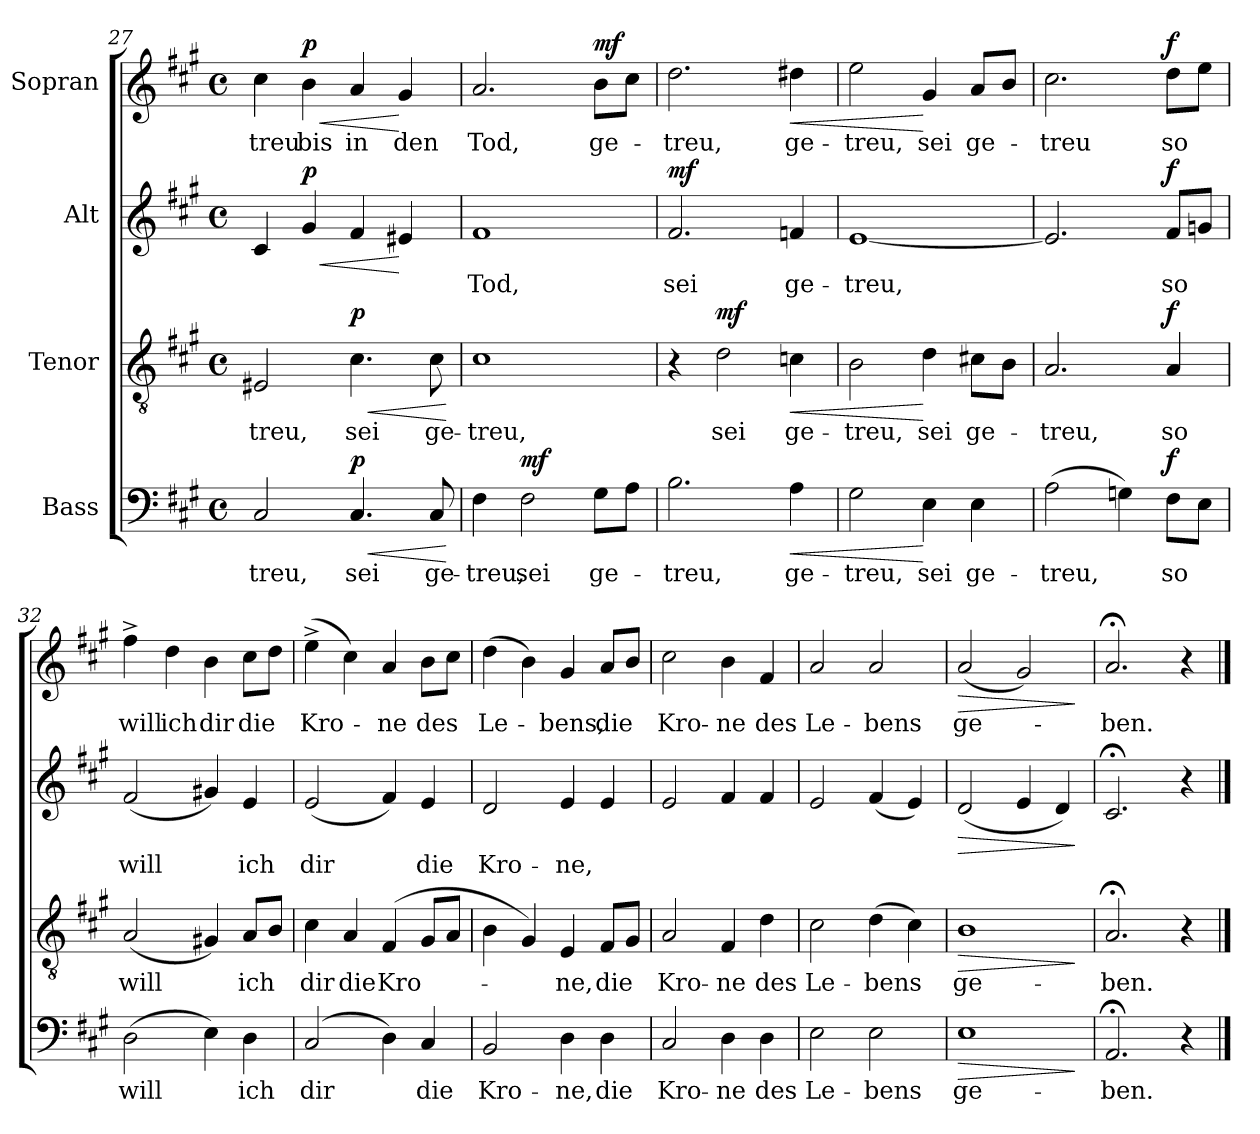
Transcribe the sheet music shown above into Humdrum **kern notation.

**kern	**text	**dynam	**kern	**text	**dynam	**kern	**text	**dynam	**kern	**text	**dynam
*part4	*part4	*part4	*part3	*part3	*part3	*part2	*part2	*part2	*part1	*part1	*part1
*staff4	*staff4	*staff4	*staff3	*staff3	*staff3	*staff2	*staff2	*staff2	*staff1	*staff1	*staff1
*I"Bass	*	*	*I"Tenor	*	*	*I"Alt	*	*	*I"Sopran	*	*
*clefF4	*	*	*clefGv2	*	*	*clefG2	*	*	*clefG2	*	*
*k[f#c#g#]	*	*	*k[f#c#g#]	*	*	*k[f#c#g#]	*	*	*k[f#c#g#]	*	*
*M4/4	*	*	*M4/4	*	*	*M4/4	*	*	*M4/4	*	*
*met(c)	*	*	*met(c)	*	*	*met(c)	*	*	*met(c)	*	*
=27	=27	=27	=27	=27	=27	=27	=27	=27	=27	=27	=27
!	!LO:LY:b	!	!	!LO:LY:b	!	!	!	!	!	!LO:LY:b	!
2C#/	-treu,	.	2E#X/	-treu,	.	4c#/	.	.	4cc#\	-treu	.
!	!	!	!	!	!	!	!	!LO:HP:b	!	!LO:LY:b	!LO:HP:b
!	!	!	!	!	!	!	!	!LO:DY:n=1:a	!	!	!LO:DY:n=1:a
.	.	.	.	.	.	4g#/	.	< p	4b\	bis	< p
!	!LO:LY:b	!LO:HP:b	!	!LO:LY:b	!LO:HP:b	!	!	!	!	!LO:LY:b	!
!	!	!LO:DY:n=1:a	!	!	!LO:DY:n=1:a	!	!	!	!	!	!
4.C#/	sei	< p	4.c#\	sei	< p	4f#/	.	.	4a/	in	.
!	!	!	!	!	!	!	!	!	!	!LO:LY:b	!
.	.	.	.	.	.	4e#X/	.	[	4g#/	den	[
!	!LO:LY:b	!	!	!LO:LY:b	!	!	!	!	!	!	!
8C#/	ge-	.	8c#\	ge-	.	.	.	.	.	.	.
.	.	[	.	.	[	.	.	.	.	.	.
!!LO:LB:g=z
=28	=28	=28	=28	=28	=28	=28	=28	=28	=28	=28	=28
!	!LO:LY:b	!	!	!LO:LY:b	!	!	!LO:LY:b	!	!	!LO:LY:b	!
4F#\	-treu,	.	1c#	-treu,	.	1f#	Tod,	.	2.a/	Tod,	.
!	!LO:LY:b	!LO:DY:a	!	!	!	!	!	!	!	!	!
2F#\	sei	mf	.	.	.	.	.	.	.	.	.
!	!LO:LY:b	!	!	!	!	!	!	!	!	!LO:LY:b	!LO:DY:a
8G#\L	ge-	.	.	.	.	.	.	.	8b\L	ge-	mf
8A\J	.	.	.	.	.	.	.	.	8cc#\J	.	.
=29	=29	=29	=29	=29	=29	=29	=29	=29	=29	=29	=29
!	!LO:LY:b	!	!	!	!	!	!LO:LY:b	!LO:DY:a	!	!LO:LY:b	!
2.B\	-treu,	.	4r	.	.	2.f#/	sei	mf	2.dd\	treu,	.
!	!	!	!	!LO:LY:b	!LO:DY:a	!	!	!	!	!	!
.	.	.	2d\	sei	mf	.	.	.	.	.	.
!	!LO:LY:b	!LO:HP:b	!	!LO:LY:b	!LO:HP:b	!	!LO:LY:b	!	!	!LO:LY:b	!LO:HP:b
4A\	ge-	<	4cn\	ge-	<	4fn/	ge-	.	4dd#X\	ge-	<
=30	=30	=30	=30	=30	=30	=30	=30	=30	=30	=30	=30
!	!LO:LY:b	!	!	!LO:LY:b	!	!	!LO:LY:b	!	!	!LO:LY:b	!
2G#\	-treu,	.	2B\	-treu,	.	[1e	-treu,	.	2ee\	-treu,	.
!	!LO:LY:b	!	!	!LO:LY:b	!	!	!	!	!	!LO:LY:b	!
4E\	sei	[	4d\	sei	[	.	.	.	4g#/	sei	[
!	!LO:LY:b	!	!	!LO:LY:b	!	!	!	!	!	!LO:LY:b	!
4E\	ge-	.	8c#X\L	ge-	.	.	.	.	8a/L	ge-	.
.	.	.	8B\J	.	.	.	.	.	8b/J	.	.
=31	=31	=31	=31	=31	=31	=31	=31	=31	=31	=31	=31
!	!LO:LY:b	!	!	!LO:LY:b	!	!	!	!	!	!LO:LY:b	!
(2A\	-treu,	.	2.A/	-treu,	.	2.e/]	.	.	2.cc#\	-treu	.
4Gn\)	.	.	.	.	.	.	.	.	.	.	.
!	!LO:LY:b	!LO:DY:a	!	!LO:LY:b	!LO:DY:a	!	!LO:LY:b	!LO:DY:a	!	!LO:LY:b	!LO:DY:a
8F#\L	so	f	4A/	so	f	8f#/L	so	f	8dd\L	so	f
8E\J	.	.	.	.	.	8gn/J	.	.	8ee\J	.	.
=32	=32	=32	=32	=32	=32	=32	=32	=32	=32	=32	=32
!	!LO:LY:b	!	!	!LO:LY:b	!	!	!LO:LY:b	!	!	!LO:LY:b	!
(2D\	will	.	(2A/	will	.	(2f#/	will	.	4ff#^\	will	.
!	!	!	!	!	!	!	!	!	!	!LO:LY:b	!
.	.	.	.	.	.	.	.	.	4dd\	ich	.
!	!	!	!	!	!	!	!	!	!	!LO:LY:b	!
4E\)	.	.	4G#X/)	.	.	4g#X/)	.	.	4b\	dir	.
!	!LO:LY:b	!	!	!LO:LY:b	!	!	!LO:LY:b	!	!	!LO:LY:b	!
4D\	ich	.	8A/L	ich	.	4e/	ich	.	8cc#\L	die	.
.	.	.	8B/J	.	.	.	.	.	8dd\J	.	.
!!LO:LB:g=z
=33	=33	=33	=33	=33	=33	=33	=33	=33	=33	=33	=33
!	!LO:LY:b	!	!	!LO:LY:b	!	!	!LO:LY:b	!	!	!LO:LY:b	!
(2C#/	dir	.	4c#\	dir	.	(2e/	dir	.	(4ee^\	Kro-	.
!	!	!	!	!LO:LY:b	!	!	!	!	!	!	!
.	.	.	4A/	die	.	.	.	.	4cc#\)	.	.
!	!	!	!	!LO:LY:b	!	!	!	!	!	!LO:LY:b	!
4D\)	.	.	(4F#/	Kro-	.	4f#/)	.	.	4a/	-ne	.
!	!LO:LY:b	!	!	!	!	!	!LO:LY:b	!	!	!LO:LY:b	!
4C#/	die	.	8G#/L	.	.	4e/	die	.	8b\L	des	.
.	.	.	8A/J	.	.	.	.	.	8cc#\J	.	.
=34	=34	=34	=34	=34	=34	=34	=34	=34	=34	=34	=34
!	!LO:LY:b	!	!	!	!	!	!LO:LY:b	!	!	!LO:LY:b	!
2BB/	Kro-	.	4B\	.	.	2d/	Kro-	.	(4dd\	Le-	.
.	.	.	4G#/)	.	.	.	.	.	4b\)	.	.
!	!LO:LY:b	!	!	!LO:LY:b	!	!	!LO:LY:b	!	!	!LO:LY:b	!
4D\	-ne,	.	4E/	-ne,	.	4e/	-ne,	.	4g#/	-bens,	.
!	!LO:LY:b	!	!	!LO:LY:b	!	!	!	!	!	!LO:LY:b	!
4D\	die	.	8F#/L	die	.	4e/	.	.	8a/L	die	.
.	.	.	8G#/J	.	.	.	.	.	8b/J	.	.
=35	=35	=35	=35	=35	=35	=35	=35	=35	=35	=35	=35
!	!LO:LY:b	!	!	!LO:LY:b	!	!	!	!	!	!LO:LY:b	!
2C#/	Kro-	.	2A/	Kro-	.	2e/	.	.	2cc#\	Kro-	.
!	!LO:LY:b	!	!	!LO:LY:b	!	!	!	!	!	!LO:LY:b	!
4D\	-ne	.	4F#/	-ne	.	4f#/	.	.	4b\	-ne	.
!	!LO:LY:b	!	!	!LO:LY:b	!	!	!	!	!	!LO:LY:b	!
4D\	des	.	4d\	des	.	4f#/	.	.	4f#/	des	.
=36	=36	=36	=36	=36	=36	=36	=36	=36	=36	=36	=36
!	!LO:LY:b	!	!	!LO:LY:b	!	!	!	!	!	!LO:LY:b	!
2E\	Le-	.	2c#\	Le-	.	2e/	.	.	2a/	Le-	.
!	!LO:LY:b	!	!	!LO:LY:b	!	!	!	!	!	!LO:LY:b	!
2E\	-bens	.	(4d\	-bens	.	(4f#/	.	.	2a/	-bens	.
.	.	.	4c#\)	.	.	4e/)	.	.	.	.	.
=37	=37	=37	=37	=37	=37	=37	=37	=37	=37	=37	=37
!	!LO:LY:b	!LO:HP:b	!	!LO:LY:b	!LO:HP:b	!	!	!LO:HP:b	!	!LO:LY:b	!LO:HP:b
1E	ge-	>	1B	ge-	>	(2d/	.	>	(2a/	ge-	>
.	.	.	.	.	.	4e/	.	.	2g#/)	.	.
.	.	.	.	.	.	4d/)	.	.	.	.	.
.	.	]	.	.	]	.	.	]	.	.	]
=38	=38	=38	=38	=38	=38	=38	=38	=38	=38	=38	=38
!	!LO:LY:b	!	!	!LO:LY:b	!	!	!	!	!	!LO:LY:b	!
2.AA;</	-ben.	.	2.A;</	-ben.	.	2.c#;</	.	.	2.a;</	-ben.	.
4r	.	.	4r	.	.	4r	.	.	4r	.	.
==	==	==	==	==	==	==	==	==	==	==	==
*-	*-	*-	*-	*-	*-	*-	*-	*-	*-	*-	*-
